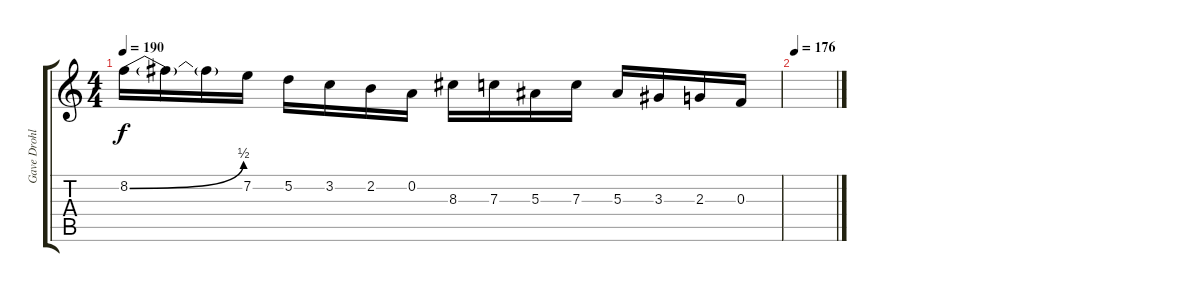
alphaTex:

\track ("Gave Drohl" "Gave Drohl") {instrument distortionguitar}
\staff {score tabs}
\tuning (D4 A3 F3 C3 G2 C2) {hide}
\ts (4 4)
\tempo 190
\clef g2
\ks c
8.2{be (bend 0 0 60 2)}.16{dy f} 8.2{t}.16 8.2{t}.16 7.2.16 5.2.16 3.2.16 2.2.16 0.2.16 8.3.16 7.3.16 5.3.16 7.3.16 5.3.16 3.3.16 2.3.16 0.3.16 |
\tempo 176
